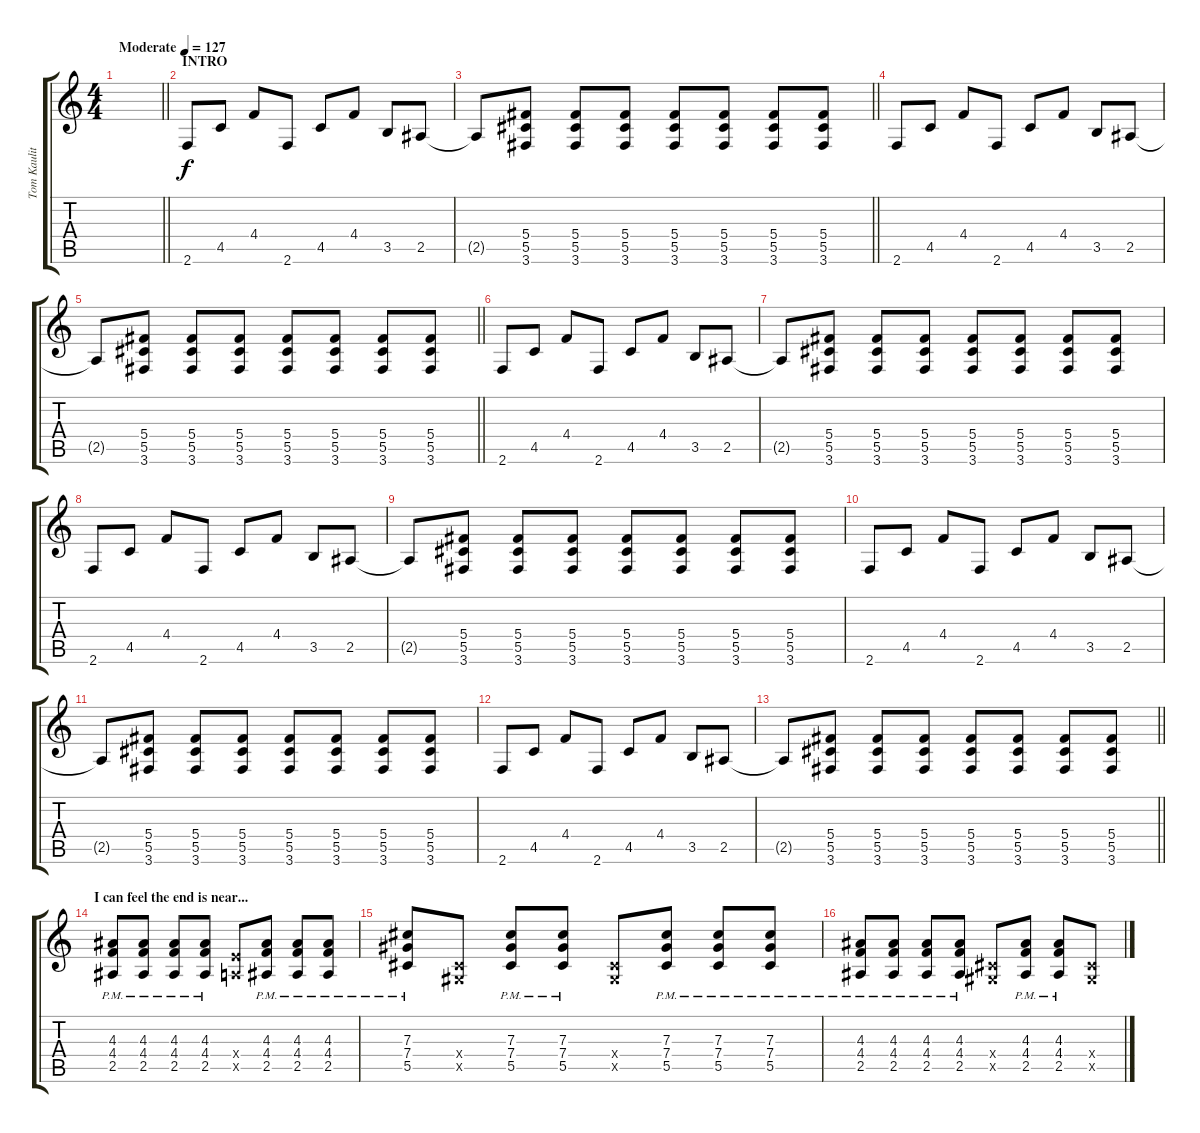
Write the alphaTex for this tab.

\track ("Tom Kaulitz" "Tom Kaulit") {instrument acousticguitarsteel}
\staff {score tabs}
\tuning (Eb4 Bb3 Gb3 Db3 Ab2 Eb2) {hide}
\ts (4 4)
\tempo (127 "Moderate")
\clef g2
\barLineRight lightlight
\ks c
|
\section ("" "INTRO")
2.6.8 4.5.8 4.4.8 2.6.8 4.5.8 4.4.8 3.5.8 2.5.8 |
\barLineRight lightlight
2.5{t}.8 (5.4 5.5 3.6).8 (5.4 5.5 3.6).8 (5.4 5.5 3.6).8 (5.4 5.5 3.6).8 (5.4 5.5 3.6).8 (5.4 5.5 3.6).8 (5.4 5.5 3.6).8 |
2.6.8 4.5.8 4.4.8 2.6.8 4.5.8 4.4.8 3.5.8 2.5.8 |
\barLineRight lightlight
2.5{t}.8 (5.4 5.5 3.6).8 (5.4 5.5 3.6).8 (5.4 5.5 3.6).8 (5.4 5.5 3.6).8 (5.4 5.5 3.6).8 (5.4 5.5 3.6).8 (5.4 5.5 3.6).8 |
2.6.8 4.5.8 4.4.8 2.6.8 4.5.8 4.4.8 3.5.8 2.5.8 |
2.5{t}.8 (5.4 5.5 3.6).8 (5.4 5.5 3.6).8 (5.4 5.5 3.6).8 (5.4 5.5 3.6).8 (5.4 5.5 3.6).8 (5.4 5.5 3.6).8 (5.4 5.5 3.6).8 |
2.6.8 4.5.8 4.4.8 2.6.8 4.5.8 4.4.8 3.5.8 2.5.8 |
2.5{t}.8 (5.4 5.5 3.6).8 (5.4 5.5 3.6).8 (5.4 5.5 3.6).8 (5.4 5.5 3.6).8 (5.4 5.5 3.6).8 (5.4 5.5 3.6).8 (5.4 5.5 3.6).8 |
2.6.8 4.5.8 4.4.8 2.6.8 4.5.8 4.4.8 3.5.8 2.5.8 |
2.5{t}.8 (5.4 5.5 3.6).8 (5.4 5.5 3.6).8 (5.4 5.5 3.6).8 (5.4 5.5 3.6).8 (5.4 5.5 3.6).8 (5.4 5.5 3.6).8 (5.4 5.5 3.6).8 |
2.6.8 4.5.8 4.4.8 2.6.8 4.5.8 4.4.8 3.5.8 2.5.8 |
\barLineRight lightlight
2.5{t}.8 (5.4 5.5 3.6).8 (5.4 5.5 3.6).8 (5.4 5.5 3.6).8 (5.4 5.5 3.6).8 (5.4 5.5 3.6).8 (5.4 5.5 3.6).8 (5.4 5.5 3.6).8 |
\section ("" "I can feel the end is near...")
(4.3{pm} 4.4{pm} 2.5{pm}).8{instrument distortionguitar} (4.3{pm} 4.4{pm} 2.5{pm}).8 (4.3{pm} 4.4{pm} 2.5{pm}).8 (4.3{pm} 4.4{pm} 2.5{pm}).8 (3.4{x} 1.5{x}).8 (4.3{pm} 4.4{pm} 2.5{pm}).8 (4.3{pm} 4.4{pm} 2.5{pm}).8 (4.3{pm} 4.4{pm} 2.5{pm}).8 |
(7.3{pm} 7.4 5.5).8 (0.4{x} 0.5{x}).8 (7.3{pm} 7.4 5.5).8 (7.3{pm} 7.4 5.5).8 (0.4{x} 0.5{x}).8 (7.3{pm} 7.4 5.5).8 (7.3{pm} 7.4 5.5).8 (7.3{pm} 7.4 5.5).8 |
(4.3 4.4{pm} 2.5).8 (4.3 4.4{pm} 2.5).8 (4.3 4.4{pm} 2.5).8 (4.3 4.4{pm} 2.5).8 (0.4{x} 0.5{x}).8 (4.3 4.4{pm} 2.5).8 (4.3 4.4{pm} 2.5).8 (0.4{x} 0.5{x}).8
